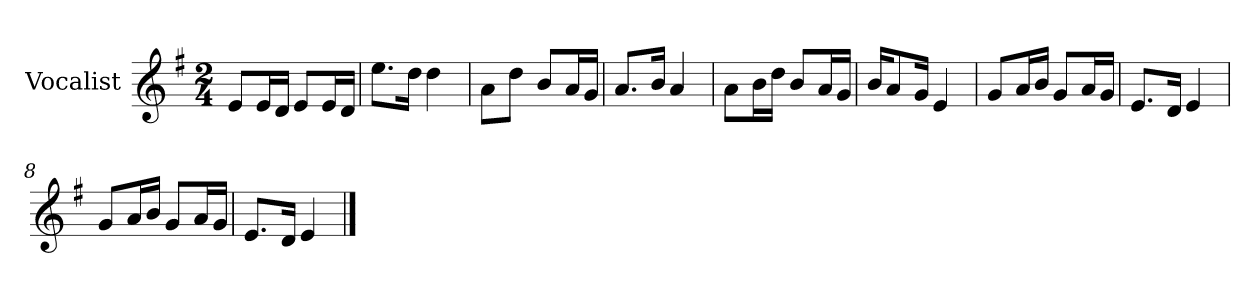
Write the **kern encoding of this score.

**kern
*part1
*staff1
*I"Vocalist
*k[f#]
*G:
*M2/4
=
8eL
16eL
16dJJ
8eL
16eL
16dJJ
=1
8.eeL
16ddJk
4dd
=2
8aL
8ddJ
8bL
16aL
16gJJ
=3
8.aL
16bJk
4a
=4
8aL
16bL
16ddJJ
8bL
16aL
16gJJ
=5
16bKL
8a
16gJk
4e
=6
8gL
16aL
16bJJ
8gL
16aL
16gJJ
=7
8.eL
16dJk
4e
=8
8gL
16aL
16bJJ
8gL
16aL
16gJJ
=9
8.eL
16dJk
4e
==
*-
